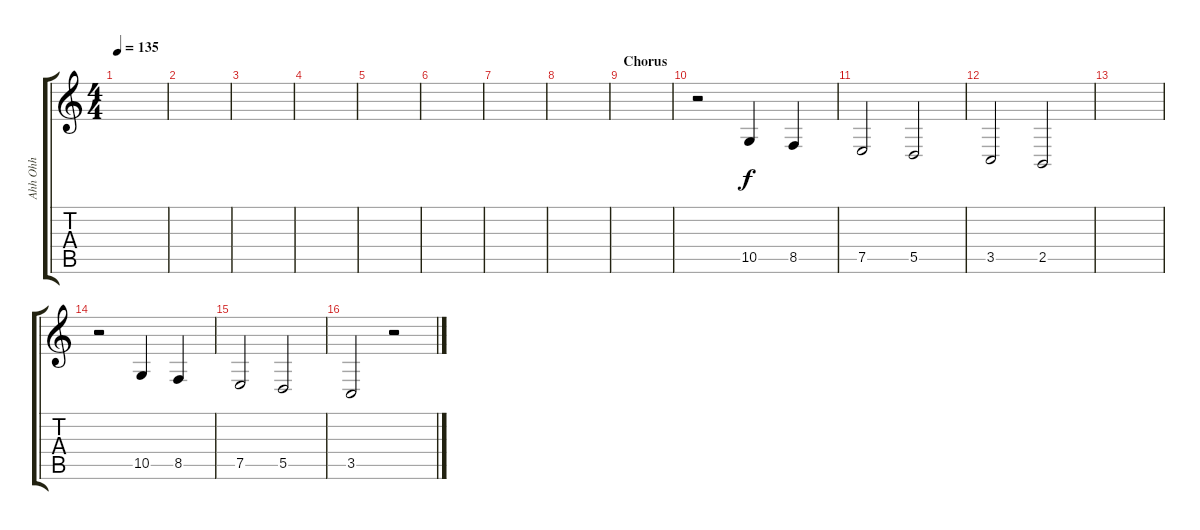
\track ("Ahh Ohh" "Ahh Ohh") {instrument choiraahs}
\staff {score tabs}
\tuning (E4 B3 G3 D3 A2 E2) {hide}
\ts (4 4)
\tempo 135
\clef g2
\ks c
|
|
|
|
|
|
|
|
\section ("" "Chorus")
|
r.2 10.5.4 8.5.4 |
7.5.2 5.5.2 |
3.5.2 2.5.2 |
|
r.2 10.5.4 8.5.4 |
7.5.2 5.5.2 |
3.5.2 r.2
